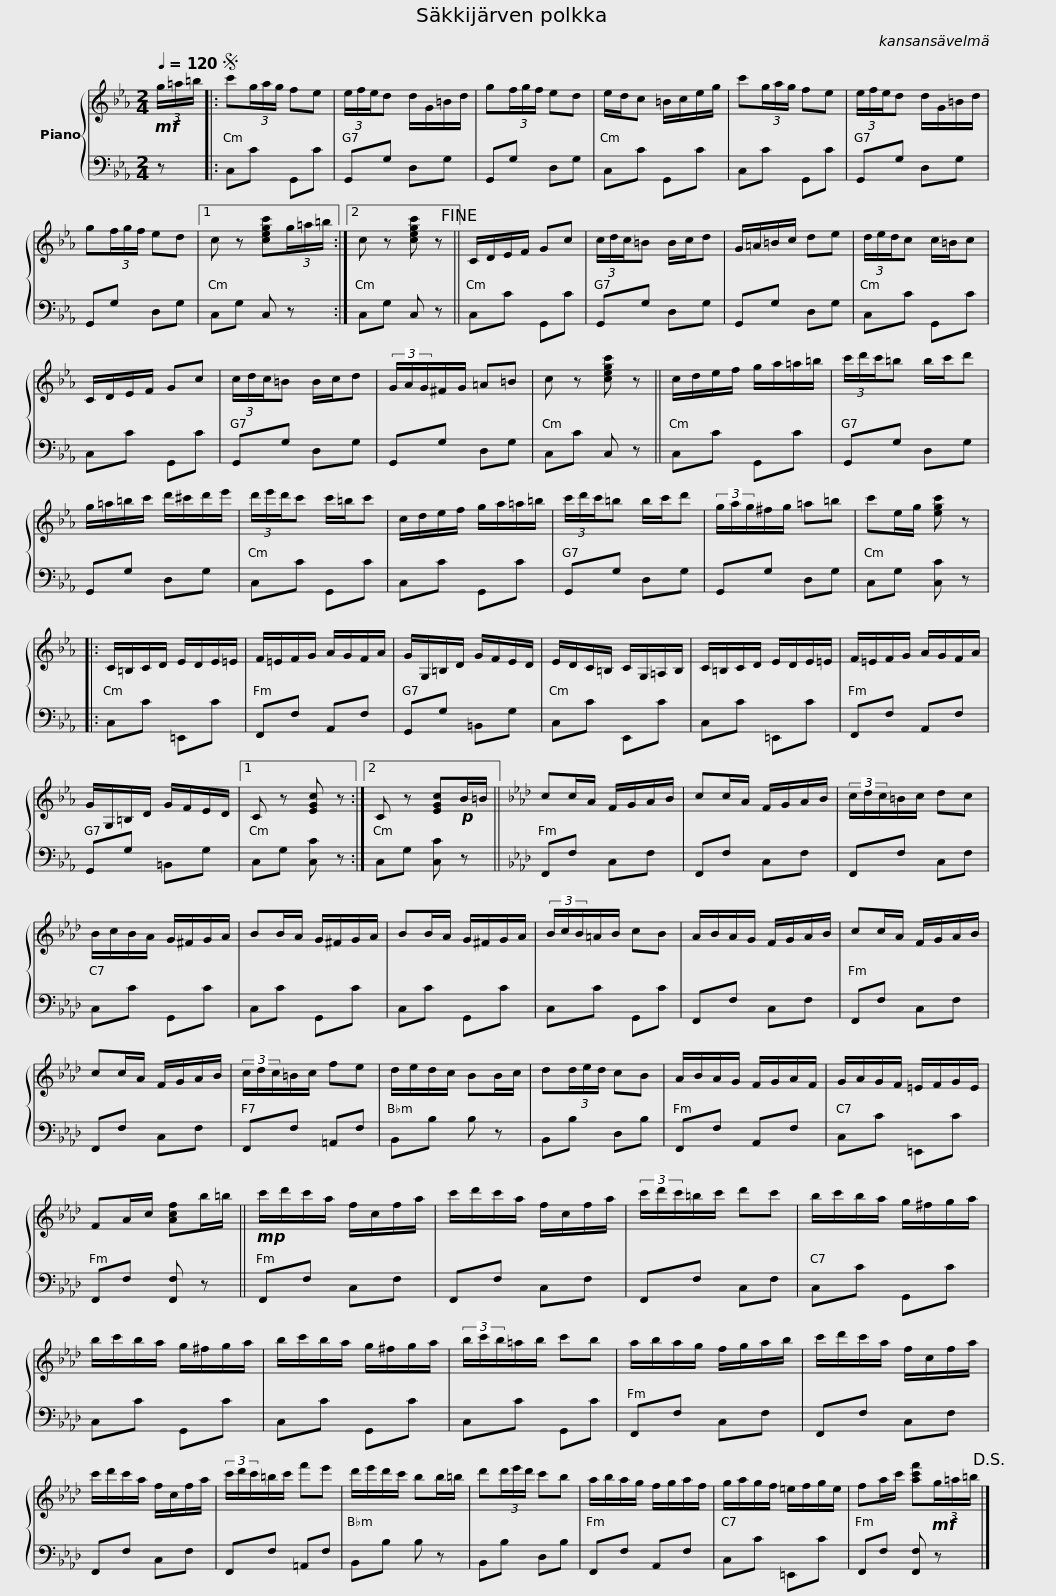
X:1
%%score { 1 | 2 }
L:1/8
Q:1/4=120
M:2/4
I:linebreak $
K:Eb
V:1 treble
V:2 bass
V:1
!mf! (3g/=a/=b/ |:S c'(3g/a/g/ fe | (3e/f/e/d d/G/=B/d/ | g(3f/g/f/ ed | e/d/c =B/c/e/g/ | %5
 c'(3g/a/g/ fe |$ (3e/f/e/d d/G/=B/d/ | g(3f/g/f/ ed |1 c z [cegc'](3g/=a/=b/ :|2 c z [cegc'] z!fine! || %10
 C/D/E/F/ Gc |$ (3c/d/c/=B B/c/d | G/=A/=B/c/ de | (3d/e/d/c c/=B/c | C/D/E/F/ Gc | %15
 (3c/d/c/=B B/c/d |$ (3G/A/G/^F/G/ =A=B | c z [cegc'] z || c/d/e/f/ g/a/=a/=b/ | (3c'/d'/c'/=b b/c'/d' |$ %20
 g/=a/=b/c'/ d'/^c'/d'/e'/ | (3d'/e'/d'/c' c'/=b/c' | c/d/e/f/ g/a/=a/=b/ | (3c'/d'/c'/=b b/c'/d' |$ (3g/a/g/^f/g/ =a=b | %25
 c'e/g/ [egc'] z |: C/=B,/C/D/ E/D/E/=E/ | F/=E/F/G/ A/G/F/A/ |$ G/G,/=B,/D/ G/F/E/D/ | E/D/C/=B,/ C/G,/=A,/B,/ | %30
 C/=B,/C/D/ E/D/E/=E/ | F/=E/F/G/ A/G/F/A/ |$ G/G,/=B,/D/ G/F/E/D/ |1 C z [EGc] z :|2 C z [EGc]!p!B/=B/ || %35
[K:Ab] cc/A/ F/G/A/B/ | cc/A/ F/G/A/B/ |$ (3c/d/c/=B/c/ dc | B/c/B/A/ G/^F/G/A/ | BB/A/ G/^F/G/A/ | %40
 BB/A/ G/^F/G/A/ | (3B/c/B/=A/B/ cB |$ A/B/A/G/ F/G/A/B/ | cc/A/ F/G/A/B/ | cc/A/ F/G/A/B/ | %45
 (3c/d/c/=B/c/ fe | d/e/d/c/ BB/c/ |$ d(3d/e/d/ cB | A/B/A/G/ F/G/A/F/ | G/A/G/F/ =E/F/G/E/ | %50
 FA/c/ [Acf]b/=b/ ||!mp! c'/d'/c'/a/ f/c/f/a/ |$ c'/d'/c'/a/ f/c/f/a/ | (3c'/d'/c'/=b/c'/ d'c' | b/c'/b/a/ g/^f/g/a/ | %55
 b/c'/b/a/ g/^f/g/a/ |$ b/c'/b/a/ g/^f/g/a/ | (3b/c'/b/=a/b/ c'b | a/b/a/g/ f/g/a/b/ | c'/d'/c'/a/ f/c/f/a/ |$ %60
 c'/d'/c'/a/ f/c/f/a/ | (3c'/d'/c'/=b/c'/ f'e' | d'/e'/d'/c'/ bb/=b/ | d'(3d'/e'/d'/ c'b |$ a/b/a/g/ f/g/a/f/ | %65
 g/a/g/f/ =e/f/g/e/ | fa/c'/ [ac'f']!mf!(3g/=a/=b/!D.S.! |] %67
V:2
 z |: C,C G,,C | G,,G, D,G, | G,,G, D,G, | C,C G,,C | %5
 C,C G,,C |$ G,,G, D,G, | G,,G, D,G, |1 C,G, C, z :|2 C,G, C, z || %10
 C,C G,,C |$ G,,G, D,G, | G,,G, D,G, | C,C G,,C | C,C G,,C | %15
 G,,G, D,G, |$ G,,G, D,G, | C,C C, z || C,C G,,C | G,,G, D,G, |$ %20
 G,,G, D,G, | C,C G,,C | C,C G,,C | G,,G, D,G, |$ G,,G, D,G, | %25
 C,G, [C,C] z |: C,C =E,,C | F,,F, A,,F, |$ G,,G, =B,,G, | C,C E,,C | %30
 C,C =E,,C | F,,F, A,,F, |$ G,,G, =B,,G, |1 C,G, [C,C] z :|2 C,G, [C,C] z || %35
[K:Ab] F,,F, C,F, | F,,F, C,F, |$ F,,F, C,F, | C,C G,,C | C,C G,,C | %40
 C,C G,,C | C,C G,,C |$ F,,F, C,F, | F,,F, C,F, | F,,F, C,F, | %45
 F,,F, =A,,F, | B,,B, B, z |$ B,,B, D,B, | F,,F, A,,F, | C,C =E,,C | %50
 F,,F, [F,,F,] z || F,,F, C,F, |$ F,,F, C,F, | F,,F, C,F, | C,C G,,C | %55
 C,C G,,C |$ C,C G,,C | C,C G,,C | F,,F, C,F, | F,,F, C,F, |$ %60
 F,,F, C,F, | F,,F, =A,,F, | B,,B, B, z | B,,B, D,B, |$ F,,F, A,,F, | %65
 C,C =E,,C | F,,F, [F,,F,] z |] %67
